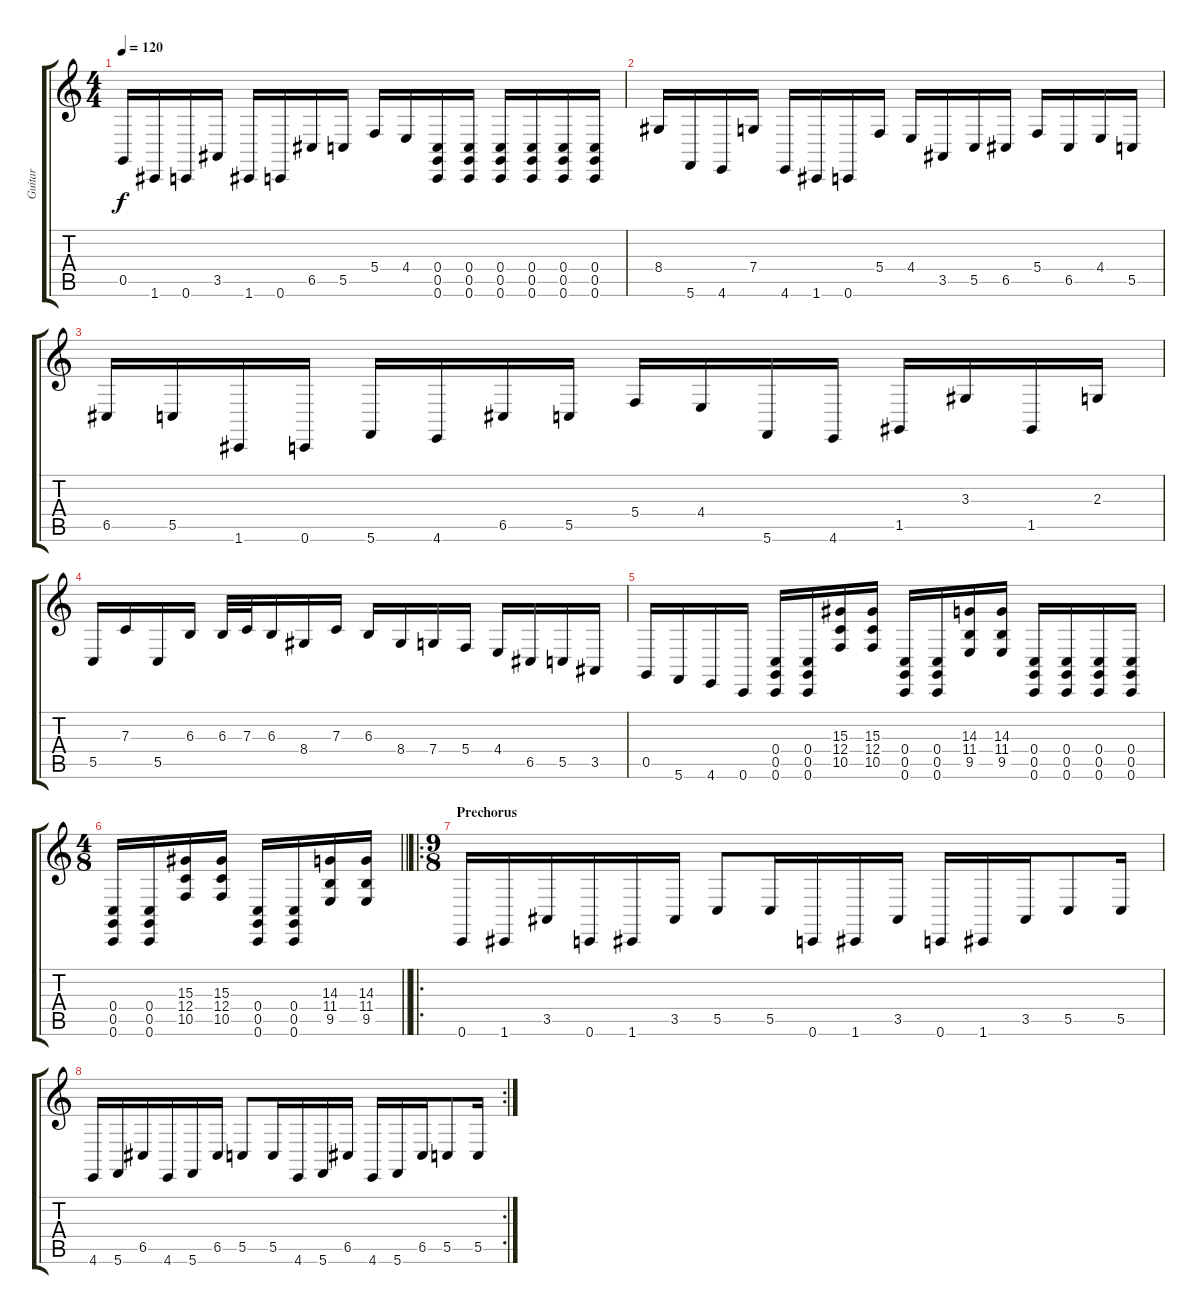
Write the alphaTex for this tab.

\track ("Guitar" "Guitar") {instrument brightacousticpiano}
\staff {score tabs}
\tuning (D4 A3 F3 C3 G2 C2) {hide}
\ts (4 4)
\tempo 120
\clef g2
\ks c
0.5.16{dy f} 1.6.16 0.6.16 3.5.16 1.6.16 0.6.16 6.5.16 5.5.16 5.4.16 4.4.16 (0.4 0.5 0.6).16 (0.4 0.5 0.6).16 (0.4 0.5 0.6).16 (0.4 0.5 0.6).16 (0.4 0.5 0.6).16 (0.4 0.5 0.6).16 |
8.4.16 5.6.16 4.6.16 7.4.16 4.6.16 1.6.16 0.6.16 5.4.16 4.4.16 3.5.16 5.5.16 6.5.16 5.4.16 6.5.16 4.4.16 5.5.16 |
6.5.16 5.5.16 1.6.16 0.6.16 5.6.16 4.6.16 6.5.16 5.5.16 5.4.16 4.4.16 5.6.16 4.6.16 1.5.16 3.3.16 1.5.16 2.3.16 |
5.5.16 7.3.16 5.5.16 6.3.16 6.3.32 7.3.32 6.3.16 8.4.16 7.3.16 6.3.16 8.4.16 7.4.16 5.4.16 4.4.16 6.5.16 5.5.16 3.5.16 |
0.5.16 5.6.16 4.6.16 0.6.16 (0.4 0.5 0.6).16 (0.4 0.5 0.6).16 (15.3 12.4 10.5).16 (15.3 12.4 10.5).16 (0.4 0.5 0.6).16 (0.4 0.5 0.6).16 (14.3 11.4 9.5).16 (14.3 11.4 9.5).16 (0.4 0.5 0.6).16 (0.4 0.5 0.6).16 (0.4 0.5 0.6).16 (0.4 0.5 0.6).16 |
\ts (4 8)
\barLineRight lightlight
(0.4 0.5 0.6).16 (0.4 0.5 0.6).16 (15.3 12.4 10.5).16 (15.3 12.4 10.5).16 (0.4 0.5 0.6).16 (0.4 0.5 0.6).16 (14.3 11.4 9.5).16 (14.3 11.4 9.5).16 |
\ro
\ts (9 8)
\section ("" "Prechorus")
0.6.16 1.6.16 3.5.16 0.6.16 1.6.16 3.5.16 5.5.8 5.5.16 0.6.16 1.6.16 3.5.16 0.6.16 1.6.16 3.5.16 5.5.8 5.5.16 |
\rc 2
4.6.16 5.6.16 6.5.16 4.6.16 5.6.16 6.5.16 5.5.8 5.5.16 4.6.16 5.6.16 6.5.16 4.6.16 5.6.16 6.5.16 5.5.8 5.5.16
